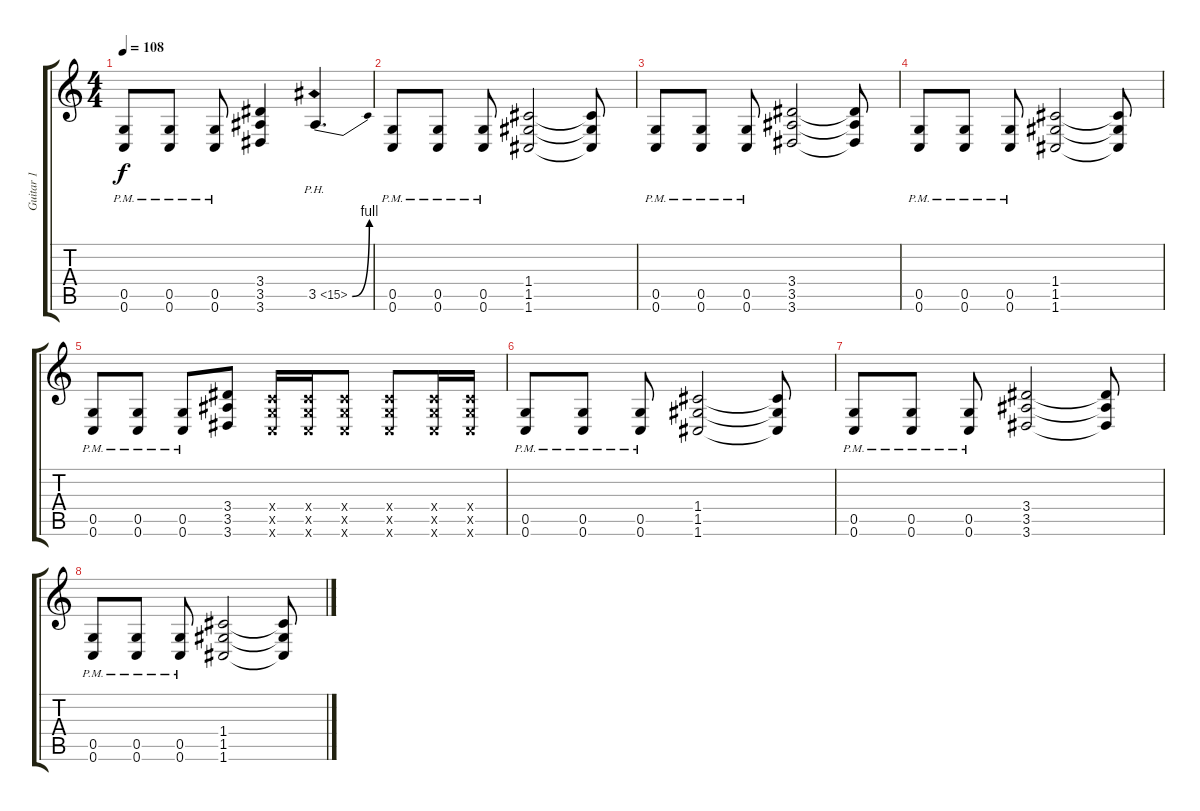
\track ("Guitar 1" "Guitar 1") {instrument distortionguitar}
\staff {score tabs}
\tuning (D4 A3 F3 C3 G2 C2) {hide}
\ts (4 4)
\tempo 108
\clef g2
\ks c
(0.5{pm} 0.6{pm}).8{dy f} (0.5{pm} 0.6{pm}).8 (0.5{pm} 0.6{pm}).8 (3.4 3.5 3.6).4 3.5{be (bend 0 0 60 4) ph 12}.4{d} |
(0.5{pm} 0.6{pm}).8 (0.5{pm} 0.6{pm}).8 (0.5{pm} 0.6{pm}).8 (1.4 1.5 1.6).2 (1.4{t} 1.5{t} 1.6{t}).8 |
(0.5{pm} 0.6{pm}).8 (0.5{pm} 0.6{pm}).8 (0.5{pm} 0.6{pm}).8 (3.4 3.5 3.6).2 (3.4{t} 3.5{t} 3.6{t}).8 |
(0.5{pm} 0.6{pm}).8 (0.5{pm} 0.6{pm}).8 (0.5{pm} 0.6{pm}).8 (1.4 1.5 1.6).2 (1.4{t} 1.5{t} 1.6{t}).8 |
(0.5{pm} 0.6{pm}).8 (0.5{pm} 0.6{pm}).8 (0.5{pm} 0.6{pm}).8 (3.4 3.5 3.6).8 (0.4{x} 0.5{x} 0.6{x}).16 (0.4{x} 0.5{x} 0.6{x}).16 (0.4{x} 0.5{x} 0.6{x}).8 (0.4{x} 0.5{x} 0.6{x}).8 (0.4{x} 0.5{x} 0.6{x}).16 (0.4{x} 0.5{x} 0.6{x}).16 |
(0.5{pm} 0.6{pm}).8 (0.5{pm} 0.6{pm}).8 (0.5{pm} 0.6{pm}).8 (1.4 1.5 1.6).2 (1.4{t} 1.5{t} 1.6{t}).8 |
(0.5{pm} 0.6{pm}).8 (0.5{pm} 0.6{pm}).8 (0.5{pm} 0.6{pm}).8 (3.4 3.5 3.6).2 (3.4{t} 3.5{t} 3.6{t}).8 |
(0.5{pm} 0.6{pm}).8 (0.5{pm} 0.6{pm}).8 (0.5{pm} 0.6{pm}).8 (1.4 1.5 1.6).2 (1.4{t} 1.5{t} 1.6{t}).8
